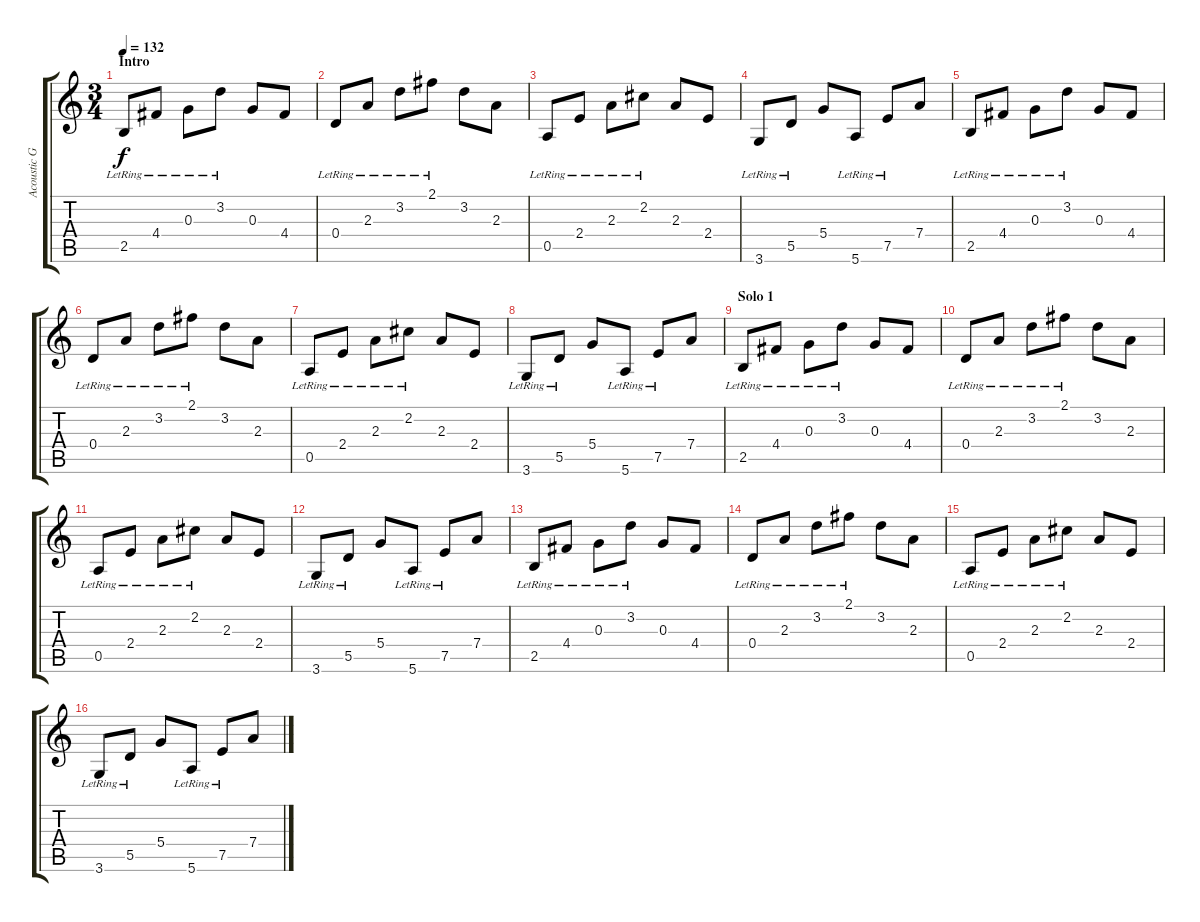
\track ("Acoustic Guitar " "Acoustic G") {instrument acousticguitarsteel}
\staff {score tabs}
\tuning (E4 B3 G3 D3 A2 E2) {hide}
\ts (3 4)
\section ("" "Intro")
\tempo 132
\clef g2
\ks c
2.5{lr}.8{dy f instrument acousticguitarsteel} 4.4{lr}.8 0.3{lr}.8 3.2{lr}.8 0.3.8 4.4.8 |
0.4{lr}.8 2.3{lr}.8 3.2{lr}.8 2.1{lr}.8 3.2.8 2.3.8 |
0.5{lr}.8 2.4{lr}.8 2.3{lr}.8 2.2{lr}.8 2.3.8 2.4.8 |
3.6{lr}.8 5.5{lr}.8 5.4.8 5.6{lr}.8 7.5{lr}.8 7.4.8 |
2.5{lr}.8 4.4{lr}.8 0.3{lr}.8 3.2{lr}.8 0.3.8 4.4.8 |
0.4{lr}.8 2.3{lr}.8 3.2{lr}.8 2.1{lr}.8 3.2.8 2.3.8 |
0.5{lr}.8 2.4{lr}.8 2.3{lr}.8 2.2{lr}.8 2.3.8 2.4.8 |
3.6{lr}.8 5.5{lr}.8 5.4.8 5.6{lr}.8 7.5{lr}.8 7.4.8 |
\section ("" "Solo 1")
2.5{lr}.8 4.4{lr}.8 0.3{lr}.8 3.2{lr}.8 0.3.8 4.4.8 |
0.4{lr}.8 2.3{lr}.8 3.2{lr}.8 2.1{lr}.8 3.2.8 2.3.8 |
0.5{lr}.8 2.4{lr}.8 2.3{lr}.8 2.2{lr}.8 2.3.8 2.4.8 |
3.6{lr}.8 5.5{lr}.8 5.4.8 5.6{lr}.8 7.5{lr}.8 7.4.8 |
2.5{lr}.8 4.4{lr}.8 0.3{lr}.8 3.2{lr}.8 0.3.8 4.4.8 |
0.4{lr}.8 2.3{lr}.8 3.2{lr}.8 2.1{lr}.8 3.2.8 2.3.8 |
0.5{lr}.8 2.4{lr}.8 2.3{lr}.8 2.2{lr}.8 2.3.8 2.4.8 |
3.6{lr}.8 5.5{lr}.8 5.4.8 5.6{lr}.8 7.5{lr}.8 7.4.8
